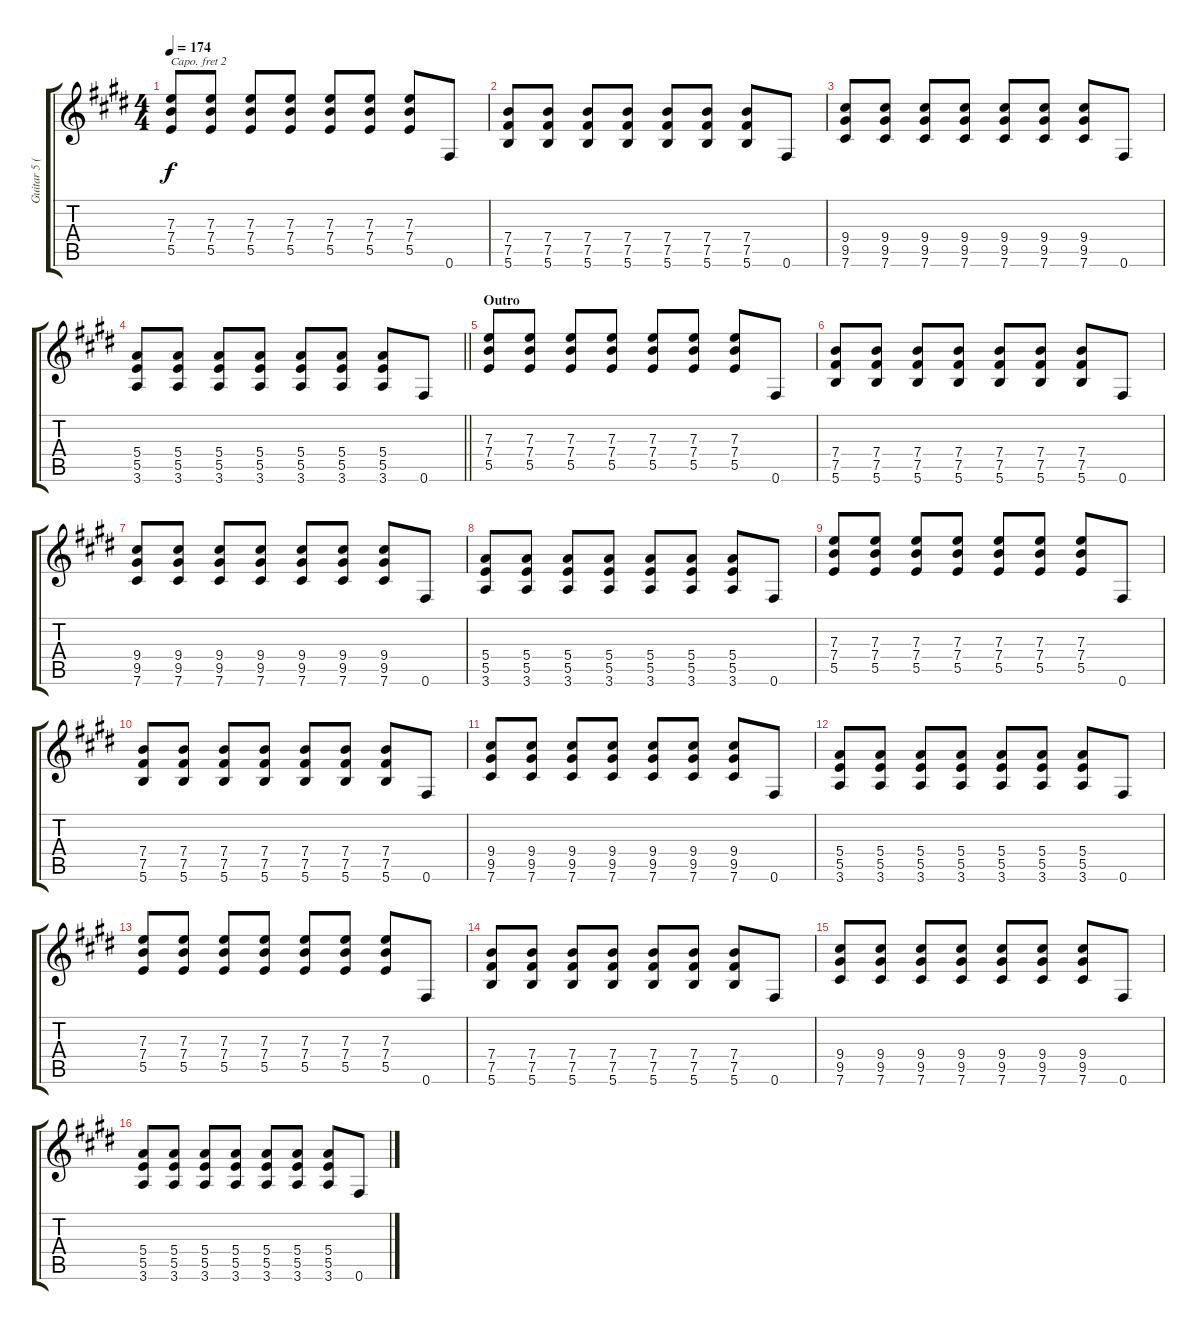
\track ("Guitar 5 (Standard, Capo 2)" "Guitar 5 (") {instrument distortionguitar}
\staff {score tabs}
\capo 2
\tuning (E4 B3 G3 D3 A2 E2) {hide}
\ts (4 4)
\tempo 174
\clef g2
\ks e
(7.3 7.4 5.5).8{dy f} (7.3 7.4 5.5).8 (7.3 7.4 5.5).8 (7.3 7.4 5.5).8 (7.3 7.4 5.5).8 (7.3 7.4 5.5).8 (7.3 7.4 5.5).8 0.6.8 |
(7.4 7.5 5.6).8 (7.4 7.5 5.6).8 (7.4 7.5 5.6).8 (7.4 7.5 5.6).8 (7.4 7.5 5.6).8 (7.4 7.5 5.6).8 (7.4 7.5 5.6).8 0.6.8 |
(9.4 9.5 7.6).8 (9.4 9.5 7.6).8 (9.4 9.5 7.6).8 (9.4 9.5 7.6).8 (9.4 9.5 7.6).8 (9.4 9.5 7.6).8 (9.4 9.5 7.6).8 0.6.8 |
\barLineRight lightlight
(5.4 5.5 3.6).8 (5.4 5.5 3.6).8 (5.4 5.5 3.6).8 (5.4 5.5 3.6).8 (5.4 5.5 3.6).8 (5.4 5.5 3.6).8 (5.4 5.5 3.6).8 0.6.8 |
\section ("" "Outro")
(7.3 7.4 5.5).8 (7.3 7.4 5.5).8 (7.3 7.4 5.5).8 (7.3 7.4 5.5).8 (7.3 7.4 5.5).8 (7.3 7.4 5.5).8 (7.3 7.4 5.5).8 0.6.8 |
(7.4 7.5 5.6).8 (7.4 7.5 5.6).8 (7.4 7.5 5.6).8 (7.4 7.5 5.6).8 (7.4 7.5 5.6).8 (7.4 7.5 5.6).8 (7.4 7.5 5.6).8 0.6.8 |
(9.4 9.5 7.6).8 (9.4 9.5 7.6).8 (9.4 9.5 7.6).8 (9.4 9.5 7.6).8 (9.4 9.5 7.6).8 (9.4 9.5 7.6).8 (9.4 9.5 7.6).8 0.6.8 |
(5.4 5.5 3.6).8 (5.4 5.5 3.6).8 (5.4 5.5 3.6).8 (5.4 5.5 3.6).8 (5.4 5.5 3.6).8 (5.4 5.5 3.6).8 (5.4 5.5 3.6).8 0.6.8 |
(7.3 7.4 5.5).8 (7.3 7.4 5.5).8 (7.3 7.4 5.5).8 (7.3 7.4 5.5).8 (7.3 7.4 5.5).8 (7.3 7.4 5.5).8 (7.3 7.4 5.5).8 0.6.8 |
(7.4 7.5 5.6).8 (7.4 7.5 5.6).8 (7.4 7.5 5.6).8 (7.4 7.5 5.6).8 (7.4 7.5 5.6).8 (7.4 7.5 5.6).8 (7.4 7.5 5.6).8 0.6.8 |
(9.4 9.5 7.6).8 (9.4 9.5 7.6).8 (9.4 9.5 7.6).8 (9.4 9.5 7.6).8 (9.4 9.5 7.6).8 (9.4 9.5 7.6).8 (9.4 9.5 7.6).8 0.6.8 |
(5.4 5.5 3.6).8 (5.4 5.5 3.6).8 (5.4 5.5 3.6).8 (5.4 5.5 3.6).8 (5.4 5.5 3.6).8 (5.4 5.5 3.6).8 (5.4 5.5 3.6).8 0.6.8 |
(7.3 7.4 5.5).8 (7.3 7.4 5.5).8 (7.3 7.4 5.5).8 (7.3 7.4 5.5).8 (7.3 7.4 5.5).8 (7.3 7.4 5.5).8 (7.3 7.4 5.5).8 0.6.8 |
(7.4 7.5 5.6).8 (7.4 7.5 5.6).8 (7.4 7.5 5.6).8 (7.4 7.5 5.6).8 (7.4 7.5 5.6).8 (7.4 7.5 5.6).8 (7.4 7.5 5.6).8 0.6.8 |
(9.4 9.5 7.6).8 (9.4 9.5 7.6).8 (9.4 9.5 7.6).8 (9.4 9.5 7.6).8 (9.4 9.5 7.6).8 (9.4 9.5 7.6).8 (9.4 9.5 7.6).8 0.6.8 |
(5.4 5.5 3.6).8 (5.4 5.5 3.6).8 (5.4 5.5 3.6).8 (5.4 5.5 3.6).8 (5.4 5.5 3.6).8 (5.4 5.5 3.6).8 (5.4 5.5 3.6).8 0.6.8
